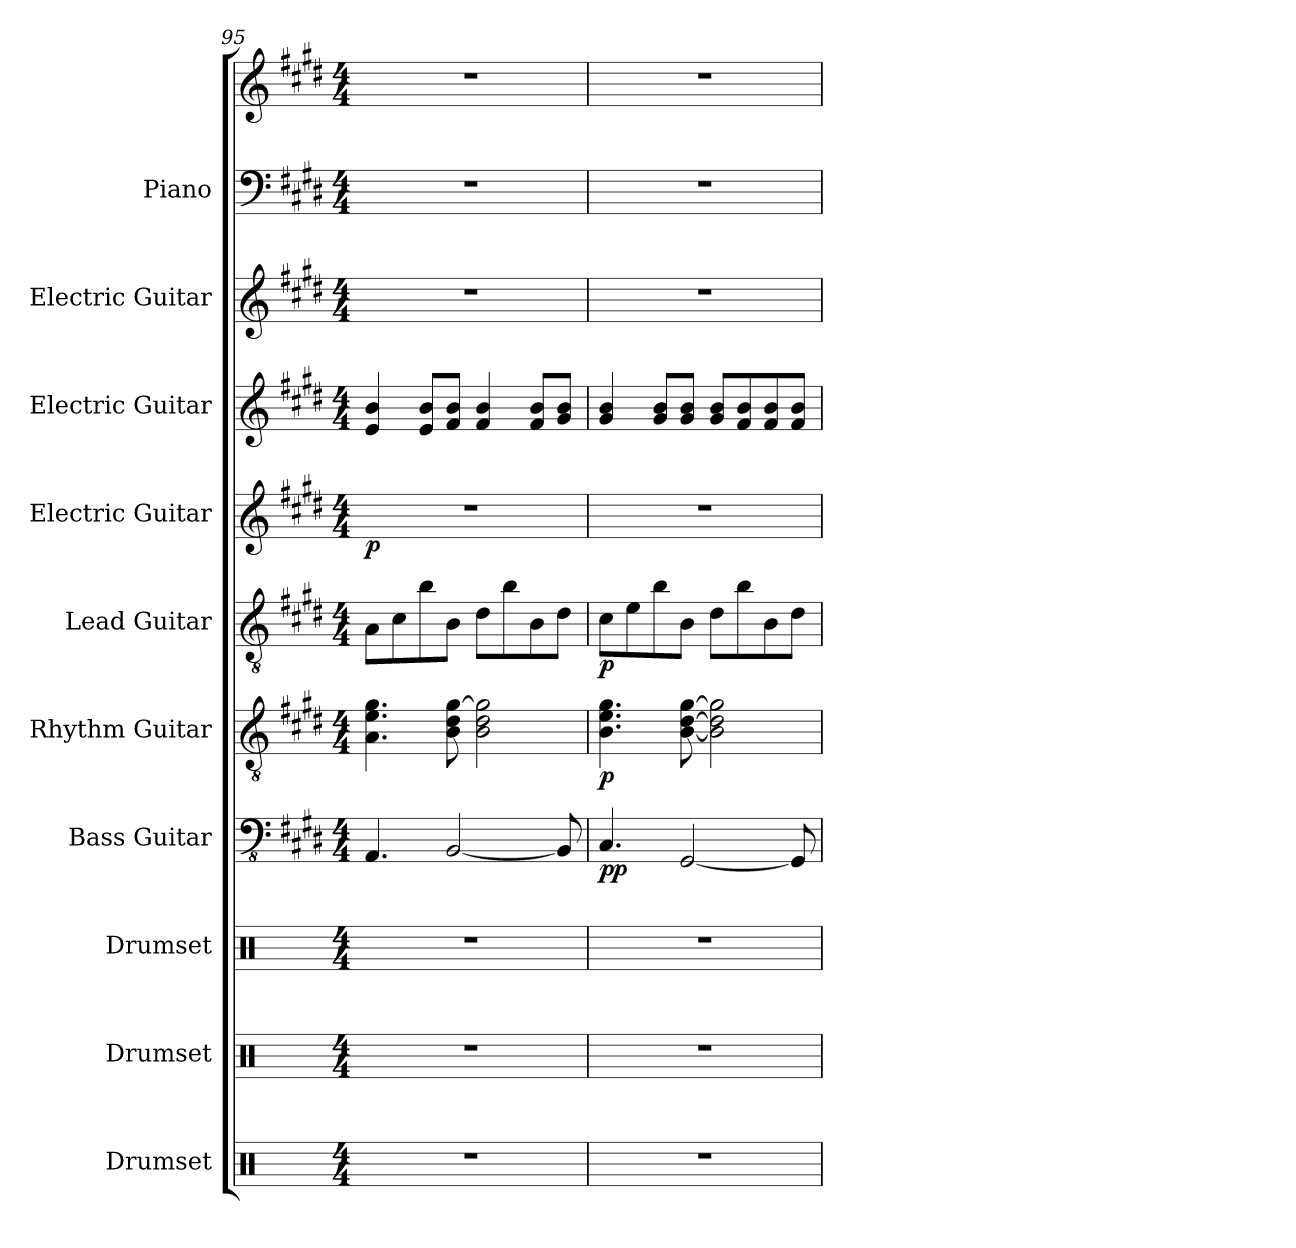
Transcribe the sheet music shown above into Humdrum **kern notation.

**kern	**kern	**kern	**kern	**dynam	**kern	**dynam	**kern	**dynam	**kern	**dynam	**kern	**kern	**kern	**kern
*part10	*part9	*part8	*part7	*part7	*part6	*part6	*part5	*part5	*part4	*part4	*part3	*part2	*part1	*part1
*staff11	*staff10	*staff9	*staff8	*staff8	*staff7	*staff7	*staff6	*staff6	*staff5	*staff5	*staff4	*staff3	*staff2	*staff1
*I"Drumset	*I"Drumset	*I"Drumset	*I"Bass Guitar	*	*I"Rhythm Guitar	*	*I"Lead Guitar	*	*I"Electric Guitar	*	*I"Electric Guitar	*I"Electric Guitar	*I"Piano	*
*I'Drs.	*I'Drs.	*I'Drs.	*I'B. Gtr.	*	*I'R. Gtr.	*	*I'L. Gtr.	*	*I'El. Guit.	*	*I'El. Guit.	*I'El. Guit.	*I'Pno.	*
*clefX	*clefX	*clefX	*clefFv4	*	*clefGv2	*	*clefGv2	*	*clefG2	*	*clefG2	*clefG2	*clefF4	*clefG2
*k[]	*k[]	*k[]	*k[f#c#g#d#]	*	*k[f#c#g#d#]	*	*k[f#c#g#d#]	*	*k[f#c#g#d#]	*	*k[f#c#g#d#]	*k[f#c#g#d#]	*k[f#c#g#d#]	*k[f#c#g#d#]
*M4/4	*M4/4	*M4/4	*M4/4	*	*M4/4	*	*M4/4	*	*M4/4	*	*M4/4	*M4/4	*M4/4	*M4/4
=95	=95	=95	=95	=95	=95	=95	=95	=95	=95	=95	=95	=95	=95	=95
!	!	!	!	!	!	!	!	!	!	!LO:DY:b	!	!	!	!
1r	1r	1r	4.AAA/	.	4.A\ 4.e\ 4.g#\	.	8A\L	.	1r	p	4e/ 4b/	1r	1r	1r
.	.	.	.	.	.	.	8c#\	.	.	.	.	.	.	.
.	.	.	.	.	.	.	8b\	.	.	.	8e/ 8b/L	.	.	.
.	.	.	[2BBB/	.	8B\ 8d#\ [8g#\	.	8B\J	.	.	.	8f#/ 8b/J	.	.	.
.	.	.	.	.	2B\ 2d#\ 2g#\]	.	8d#\L	.	.	.	4f#/ 4b/	.	.	.
.	.	.	.	.	.	.	8b\	.	.	.	.	.	.	.
.	.	.	.	.	.	.	8B\	.	.	.	8f#/ 8b/L	.	.	.
.	.	.	8BBB/]	.	.	.	8d#\J	.	.	.	8g#/ 8b/J	.	.	.
=96	=96	=96	=96	=96	=96	=96	=96	=96	=96	=96	=96	=96	=96	=96
!	!	!	!	!LO:DY:b	!	!	!	!	!	!	!	!	!	!
!	!	!	!	!LO:DY:n=1:b	!	!LO:DY:b	!	!LO:DY:b	!	!	!	!	!	!
1r	1r	1r	4.CC#/	p p	4.B\ 4.e\ 4.g#\	p	8c#\L	p	1r	.	4g#/ 4b/	1r	1r	1r
.	.	.	.	.	.	.	8e\	.	.	.	.	.	.	.
.	.	.	.	.	.	.	8b\	.	.	.	8g#/ 8b/L	.	.	.
.	.	.	[2GGG#/	.	[8B\ [8d#\ [8g#\	.	8B\J	.	.	.	8g#/ 8b/J	.	.	.
.	.	.	.	.	2B\] 2d#\] 2g#\]	.	8d#\L	.	.	.	8g#/ 8b/L	.	.	.
.	.	.	.	.	.	.	8b\	.	.	.	8f#/ 8b/	.	.	.
.	.	.	.	.	.	.	8B\	.	.	.	8f#/ 8b/	.	.	.
.	.	.	8GGG#/]	.	.	.	8d#\J	.	.	.	8f#/ 8b/J	.	.	.
=	=	=	=	=	=	=	=	=	=	=	=	=	=	=
*-	*-	*-	*-	*-	*-	*-	*-	*-	*-	*-	*-	*-	*-	*-
